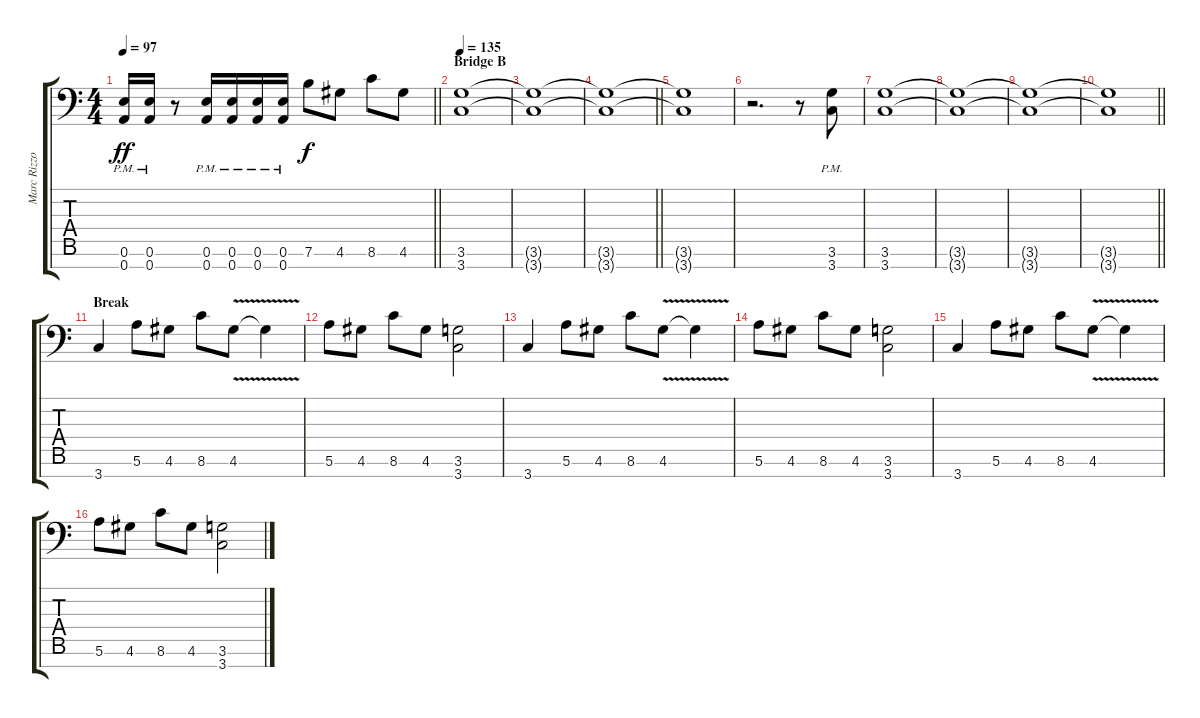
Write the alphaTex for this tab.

\track ("Marc Rizzo " "Marc Rizzo") {instrument overdrivenguitar}
\staff {score tabs}
\tuning (E4 B3 G3 D3 A2 E2 A1) {hide}
\ts (4 4)
\tempo 97
\clef f4
\barLineRight lightlight
\ks c
(0.6{pm} 0.7{pm}).16{dy ff} (0.6{pm} 0.7{pm}).16 r.8 (0.6{pm} 0.7{pm}).16 (0.6{pm} 0.7{pm}).16 (0.6{pm} 0.7{pm}).16 (0.6{pm} 0.7{pm}).16 7.6.8{dy f} 4.6.8 8.6.8 4.6.8 |
\section ("" "Bridge B")
\tempo 135
(3.6 3.7).1{volume 0} |
(3.6{t} 3.7{t}).1 |
\barLineRight lightlight
(3.6{t} 3.7{t}).1 |
(3.6{t} 3.7{t}).1 |
r.2{d volume 11} r.8 (3.6{pm} 3.7{pm}).8 |
(3.6 3.7).1 |
(3.6{t} 3.7{t}).1 |
(3.6{t} 3.7{t}).1 |
\barLineRight lightlight
(3.6{t} 3.7{t}).1 |
\section ("" "Break")
3.7.4 5.6.8 4.6.8 8.6.8 4.6{v}.8 4.6{t}.4 |
5.6.8 4.6.8 8.6.8 4.6.8 (3.6 3.7).2 |
3.7.4 5.6.8 4.6.8 8.6.8 4.6{v}.8 4.6{t}.4 |
5.6.8 4.6.8 8.6.8 4.6.8 (3.6 3.7).2 |
3.7.4 5.6.8 4.6.8 8.6.8 4.6{v}.8 4.6{t}.4 |
5.6.8 4.6.8 8.6.8 4.6.8 (3.6 3.7).2
